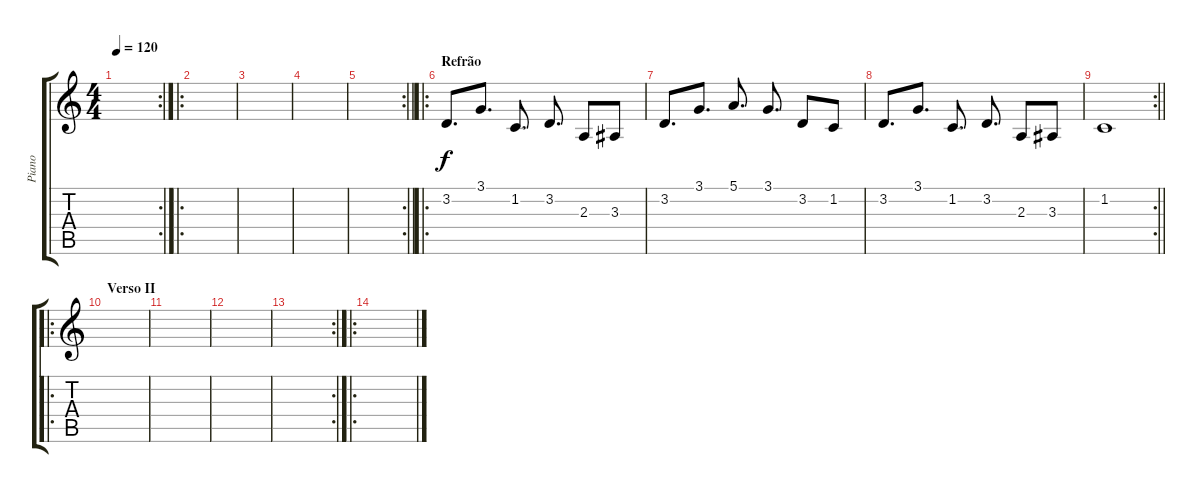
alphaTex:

\track ("Piano" "Piano") {instrument acousticgrandpiano}
\staff {score tabs}
\tuning (E4 B3 G3 D3 A2 E2) {hide}
\rc 2
\ts (4 4)
\tempo 120
\clef g2
\ks c
|
\ro
|
|
|
\rc 2
\barLineRight lightlight
|
\ro
\section ("" "Refrão")
3.2.8{d} 3.1.8{d} 1.2.8{d} 3.2.8{d} 2.3.8 3.3.8 |
3.2.8{d} 3.1.8{d} 5.1.8{d} 3.1.8{d} 3.2.8 1.2.8 |
3.2.8{d} 3.1.8{d} 1.2.8{d} 3.2.8{d} 2.3.8 3.3.8 |
\rc 2
\barLineRight lightlight
1.2.1 |
\ro
\section ("" "Verso II")
|
|
|
\rc 2
|
\ro
